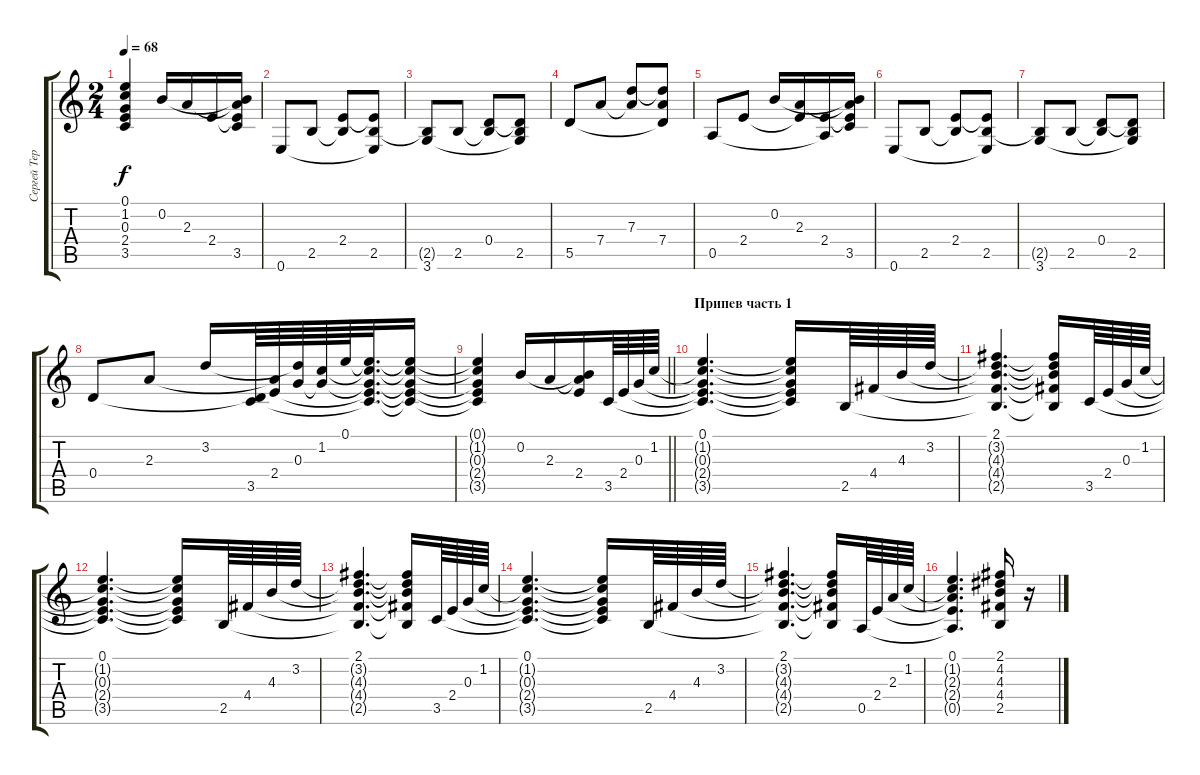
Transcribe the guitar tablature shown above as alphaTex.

\track ("Сергей Терентьев" "Сергей Тер") {instrument acousticguitarsteel}
\staff {score tabs}
\tuning (E4 B3 G3 D3 A2 E2) {hide}
\ts (2 4)
\tempo 68
\clef g2
\ks c
(0.1{t} 1.2{t} 0.3{t} 2.4{t} 3.5{t}).4{dy f} 0.2.16 2.3.16 2.4.16 (0.2{t} 2.3{t} 2.4{t} 3.5).16 |
0.6.8 2.5.8 (2.4 2.5{t}).8 (2.4{t} 2.5 0.6{t}).8 |
(2.5{t} 3.6).8 2.5.8 (0.4 2.5{t}).8 (0.4{t} 2.5 3.6{t}).8 |
5.5.8 7.4.8 (7.3 7.4{t}).8 (7.3{t} 7.4 5.5{t}).8 |
0.5.8 2.4.8 0.2.16 (2.3 2.4{t}).16 (2.4 0.5{t}).16 (0.2{t} 2.3{t} 2.4{t} 3.5).16 |
0.6.8 2.5.8 (2.4 2.5{t}).8 (2.4{t} 2.5 0.6{t}).8 |
(2.5{t} 3.6).8 2.5.8 (0.4 2.5{t}).8 (0.4{t} 2.5 3.6{t}).8 |
0.4.8 2.3.8 3.2.16 (0.4{t} 3.5).64 (2.3{t} 2.4).64 (3.2{t} 0.3).64 (1.2 0.3{t}).64 0.1.64 (0.1{t} 1.2{t} 0.3{t} 2.4{t} 3.5{t}).32{d} (0.1{t} 1.2{t} 0.3{t} 2.4{t} 3.5{t}).16 |
\barLineRight lightlight
(0.1{t} 1.2{t} 0.3{t} 2.4{t} 3.5{t}).4 0.2.16 2.3.16 (0.2{t} 2.3{t} 2.4).16 3.5.64 2.4.64 0.3.64 1.2.64 |
\section ("" "Припев часть 1")
(0.1 1.2{t} 0.3{t} 2.4{t} 3.5{t}).4{d} (0.1{t} 1.2{t} 0.3{t} 2.4{t} 3.5{t}).16 2.5.64 4.4.64 4.3.64 3.2.64 |
(2.1 3.2{t} 4.3{t} 4.4{t} 2.5{t}).4{d} (2.1{t} 3.2{t} 4.3{t} 4.4{t} 2.5{t}).16 3.5.64 2.4.64 0.3.64 1.2.64 |
(0.1 1.2{t} 0.3{t} 2.4{t} 3.5{t}).4{d} (0.1{t} 1.2{t} 0.3{t} 2.4{t} 3.5{t}).16 2.5.64 4.4.64 4.3.64 3.2.64 |
(2.1 3.2{t} 4.3{t} 4.4{t} 2.5{t}).4{d} (2.1{t} 3.2{t} 4.3{t} 4.4{t} 2.5{t}).16 3.5.64 2.4.64 0.3.64 1.2.64 |
(0.1 1.2{t} 0.3{t} 2.4{t} 3.5{t}).4{d} (0.1{t} 1.2{t} 0.3{t} 2.4{t} 3.5{t}).16 2.5.64 4.4.64 4.3.64 3.2.64 |
(2.1 3.2{t} 4.3{t} 4.4{t} 2.5{t}).4{d} (2.1{t} 3.2{t} 4.3{t} 4.4{t} 2.5{t}).16 0.5.64 2.4.64 2.3.64 1.2.64 |
(0.1 1.2{t} 2.3{t} 2.4{t} 0.5{t}).4{d} (2.1 4.2 4.3 4.4 2.5).16 r.16
